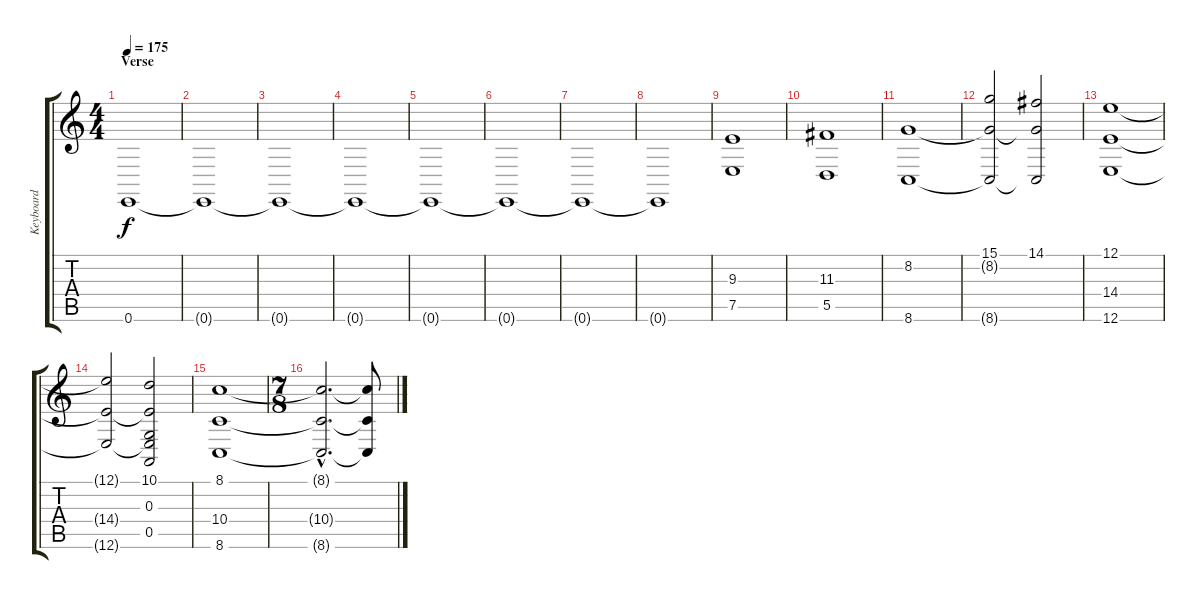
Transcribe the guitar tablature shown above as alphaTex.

\track ("Keyboard" "Keyboard") {instrument stringensemble1}
\staff {score tabs}
\tuning (E4 B3 G3 D3 A2 E2) {hide}
\ts (4 4)
\section ("" "Verse")
\tempo 175
\clef g2
\ks c
0.6.1{dy f} |
0.6{t}.1 |
0.6{t}.1 |
0.6{t}.1 |
0.6{t}.1 |
0.6{t}.1 |
0.6{t}.1 |
0.6{t}.1 |
(9.3 7.5).1{volume 6 instrument choiraahs} |
(11.3 5.5).1 |
(8.2 8.6).1 |
(15.1 8.2{t} 8.6{t}).2{instrument stringensemble1} (14.1 8.2{t} 8.6{t}).2 |
(12.1 14.4 12.6).1 |
(12.1{t} 14.4{t} 12.6{t}).2 (10.1 0.3 14.4{t} 0.5 12.6{t}).2 |
(8.1 10.4 8.6).1 |
\ts (7 8)
(8.1{hac t} 10.4{hac t} 8.6{hac t}).2{d} (8.1{t} 10.4{t} 8.6{t}).8
